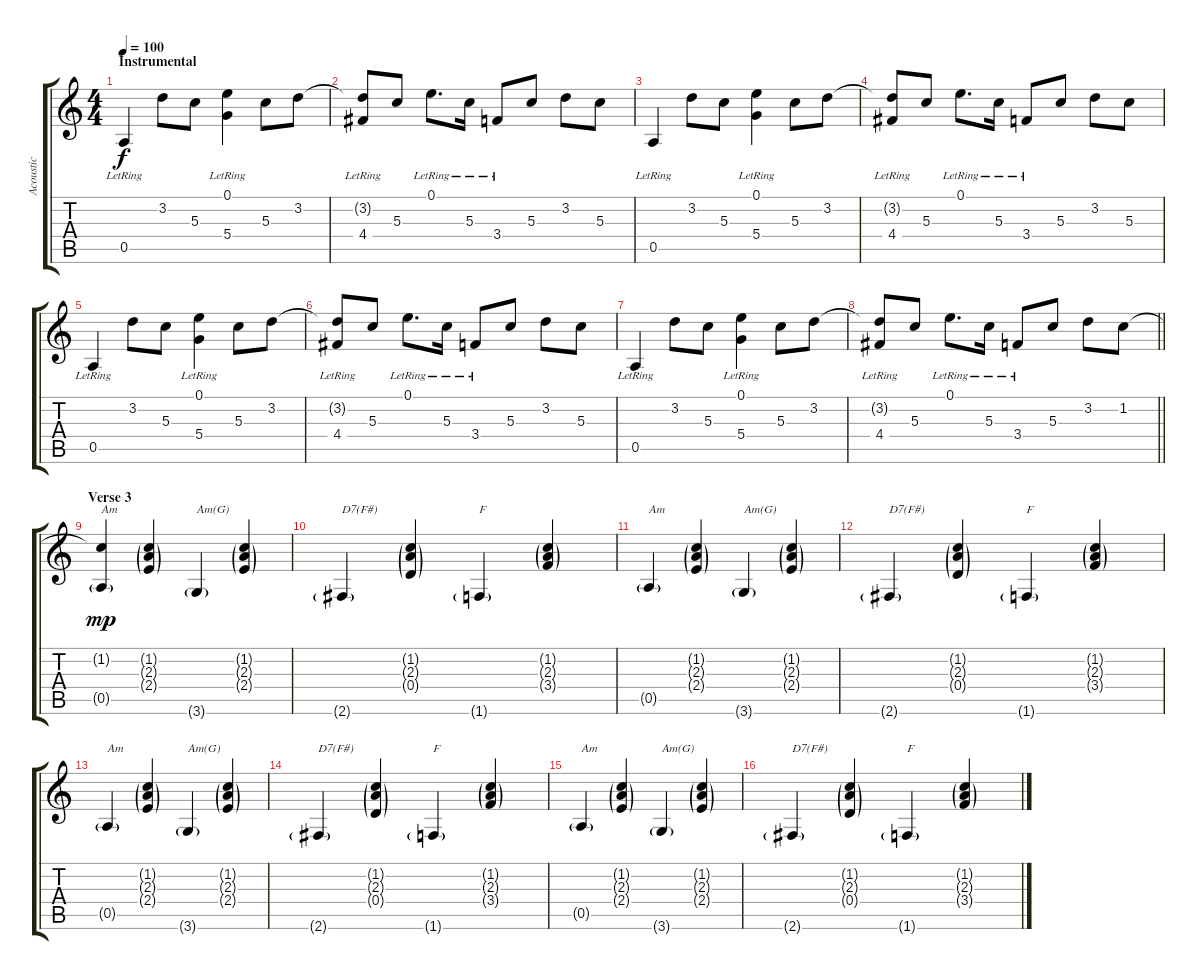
\track ("Acoustic" "Acoustic") {instrument acousticguitarsteel}
\staff {score tabs}
\tuning (E4 B3 G3 D3 A2 E2) {hide}
\ts (4 4)
\section ("" "Instrumental")
\tempo 100
\clef g2
\ks c
0.5{lr}.4{dy f} 3.2.8 5.3.8 (0.1{lr} 5.4).4 5.3.8 3.2.8 |
(3.2{t} 4.4{lr}).8 5.3.8 0.1{lr}.8{d} 5.3{lr}.16 3.4{lr}.8 5.3.8 3.2.8 5.3.8 |
0.5{lr}.4 3.2.8 5.3.8 (0.1{lr} 5.4).4 5.3.8 3.2.8 |
(3.2{t} 4.4{lr}).8 5.3.8 0.1{lr}.8{d} 5.3{lr}.16 3.4{lr}.8 5.3.8 3.2.8 5.3.8 |
0.5{lr}.4 3.2.8 5.3.8 (0.1{lr} 5.4).4 5.3.8 3.2.8 |
(3.2{t} 4.4{lr}).8 5.3.8 0.1{lr}.8{d} 5.3{lr}.16 3.4{lr}.8 5.3.8 3.2.8 5.3.8 |
0.5{lr}.4 3.2.8 5.3.8 (0.1{lr} 5.4).4 5.3.8 3.2.8 |
\barLineRight lightlight
(3.2{t} 4.4{lr}).8 5.3.8 0.1{lr}.8{d} 5.3{lr}.16 3.4{lr}.8 5.3.8 3.2.8 1.2.8 |
\section ("" "Verse 3")
(1.2{t} 0.5{g}).4{txt "Am" dy mp} (1.2{g} 2.3{g} 2.4{g}).4 3.6{g}.4{txt "Am(G)"} (1.2{g} 2.3{g} 2.4{g}).4 |
2.6{g}.4{txt "D7(F#)"} (1.2{g} 2.3{g} 0.4{g}).4 1.6{g}.4{txt "F"} (1.2{g} 2.3{g} 3.4{g}).4 |
0.5{g}.4{txt "Am"} (1.2{g} 2.3{g} 2.4{g}).4 3.6{g}.4{txt "Am(G)"} (1.2{g} 2.3{g} 2.4{g}).4 |
2.6{g}.4{txt "D7(F#)"} (1.2{g} 2.3{g} 0.4{g}).4 1.6{g}.4{txt "F"} (1.2{g} 2.3{g} 3.4{g}).4 |
0.5{g}.4{txt "Am"} (1.2{g} 2.3{g} 2.4{g}).4 3.6{g}.4{txt "Am(G)"} (1.2{g} 2.3{g} 2.4{g}).4 |
2.6{g}.4{txt "D7(F#)"} (1.2{g} 2.3{g} 0.4{g}).4 1.6{g}.4{txt "F"} (1.2{g} 2.3{g} 3.4{g}).4 |
0.5{g}.4{txt "Am"} (1.2{g} 2.3{g} 2.4{g}).4 3.6{g}.4{txt "Am(G)"} (1.2{g} 2.3{g} 2.4{g}).4 |
2.6{g}.4{txt "D7(F#)"} (1.2{g} 2.3{g} 0.4{g}).4 1.6{g}.4{txt "F"} (1.2{g} 2.3{g} 3.4{g}).4
